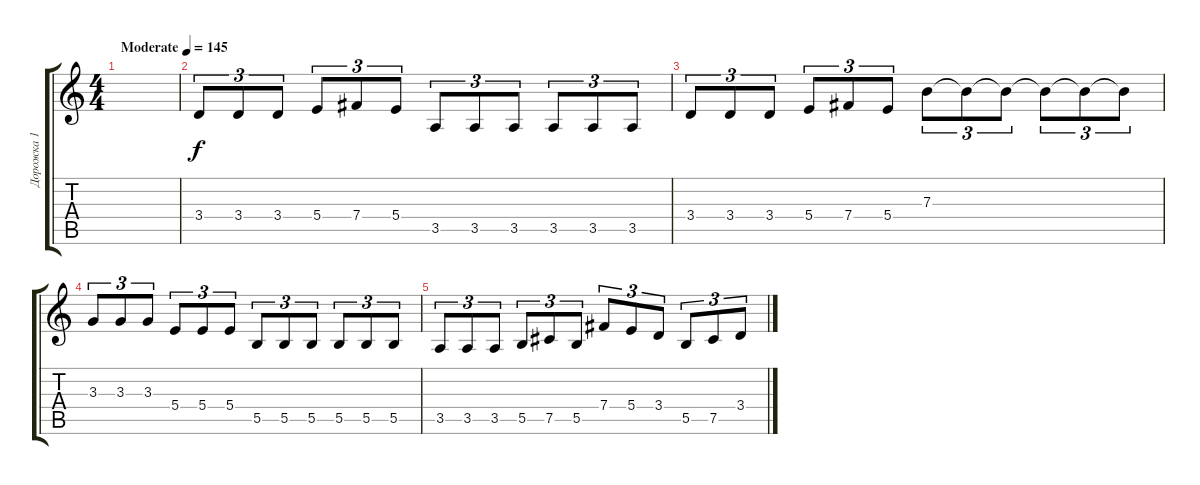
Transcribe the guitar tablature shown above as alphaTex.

\track ("Дорожка 1" "Дорожка 1") {instrument distortionguitar}
\staff {score tabs}
\tuning (Db4 Ab3 E3 B2 Gb2 B1) {hide}
\ts (4 4)
\tempo (145 "Moderate")
\clef g2
\ks c
|
3.4.8{tu (3 2)} 3.4.8{tu (3 2)} 3.4.8{tu (3 2)} 5.4.8{tu (3 2)} 7.4.8{tu (3 2)} 5.4.8{tu (3 2)} 3.5.8{tu (3 2)} 3.5.8{tu (3 2)} 3.5.8{tu (3 2)} 3.5.8{tu (3 2)} 3.5.8{tu (3 2)} 3.5.8{tu (3 2)} |
3.4.8{tu (3 2)} 3.4.8{tu (3 2)} 3.4.8{tu (3 2)} 5.4.8{tu (3 2)} 7.4.8{tu (3 2)} 5.4.8{tu (3 2)} 7.3.8{tu (3 2)} 7.3{t}.8{tu (3 2)} 7.3{t}.8{tu (3 2)} 7.3{t}.8{tu (3 2)} 7.3{t}.8{tu (3 2)} 7.3{t}.8{tu (3 2)} |
3.3.8{tu (3 2)} 3.3.8{tu (3 2)} 3.3.8{tu (3 2)} 5.4.8{tu (3 2)} 5.4.8{tu (3 2)} 5.4.8{tu (3 2)} 5.5.8{tu (3 2)} 5.5.8{tu (3 2)} 5.5.8{tu (3 2)} 5.5.8{tu (3 2)} 5.5.8{tu (3 2)} 5.5.8{tu (3 2)} |
3.5.8{tu (3 2)} 3.5.8{tu (3 2)} 3.5.8{tu (3 2)} 5.5.8{tu (3 2)} 7.5.8{tu (3 2)} 5.5.8{tu (3 2)} 7.4.8{tu (3 2)} 5.4.8{tu (3 2)} 3.4.8{tu (3 2)} 5.5.8{tu (3 2)} 7.5.8{tu (3 2)} 3.4.8{tu (3 2)}
